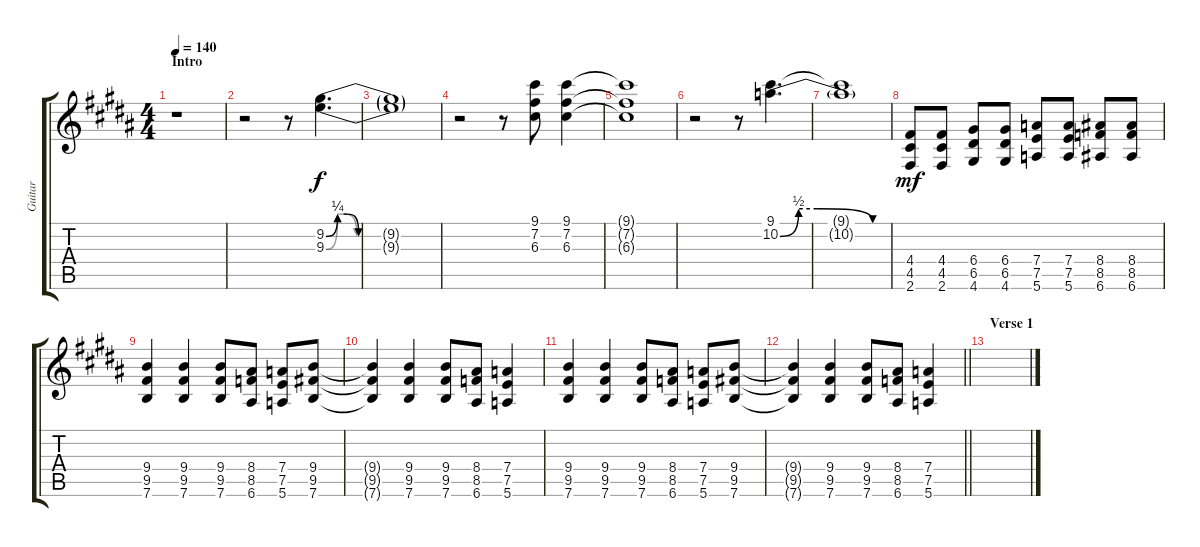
\track ("Guitar" "Guitar") {instrument overdrivenguitar bank 255}
\staff {score tabs}
\tuning (E4 B3 G3 D3 A2 E2) {hide}
\ts (4 4)
\section ("" "Intro")
\tempo 140
\clef g2
\ks b
r.1{dy f instrument overdrivenguitar} |
r.2 r.8 (9.2{be (custom 0 0 6 1 11 1 17 0 60 0)} 9.3{be (custom 0 0 6 1 9 1 16 0 30 0 60 0)}).4{d volume 7} |
(9.2{t} 9.3{t}).1 |
r.2 r.8 (9.1 7.2 6.3).8{volume 13} (9.1 7.2 6.3).4{volume 7} |
(9.1{t} 7.2{t} 6.3{t}).1 |
r.2 r.8{volume 13} (9.1 10.2{be (custom 0 0 10 2 20 2 50 0 60 0)}).4{d volume 4} |
(9.1{t} 10.2{t}).1 |
(4.4 4.5 2.6).8{dy mf volume 13} (4.4 4.5 2.6).8 (6.4 6.5 4.6).8 (6.4 6.5 4.6).8 (7.4 7.5 5.6).8 (7.4 7.5 5.6).8 (8.4 8.5 6.6).8 (8.4 8.5 6.6).8 |
(9.4 9.5 7.6).4 (9.4 9.5 7.6).4 (9.4 9.5 7.6).8 (8.4 8.5 6.6).8 (7.4 7.5 5.6).8 (9.4 9.5 7.6).8 |
(9.4{t} 9.5{t} 7.6{t}).4 (9.4 9.5 7.6).4 (9.4 9.5 7.6).8 (8.4 8.5 6.6).8 (7.4 7.5 5.6).4 |
(9.4 9.5 7.6).4 (9.4 9.5 7.6).4 (9.4 9.5 7.6).8 (8.4 8.5 6.6).8 (7.4 7.5 5.6).8 (9.4 9.5 7.6).8 |
\barLineRight lightlight
(9.4{t} 9.5{t} 7.6{t}).4 (9.4 9.5 7.6).4 (9.4 9.5 7.6).8 (8.4 8.5 6.6).8 (7.4 7.5 5.6).4 |
\section ("" "Verse 1")
